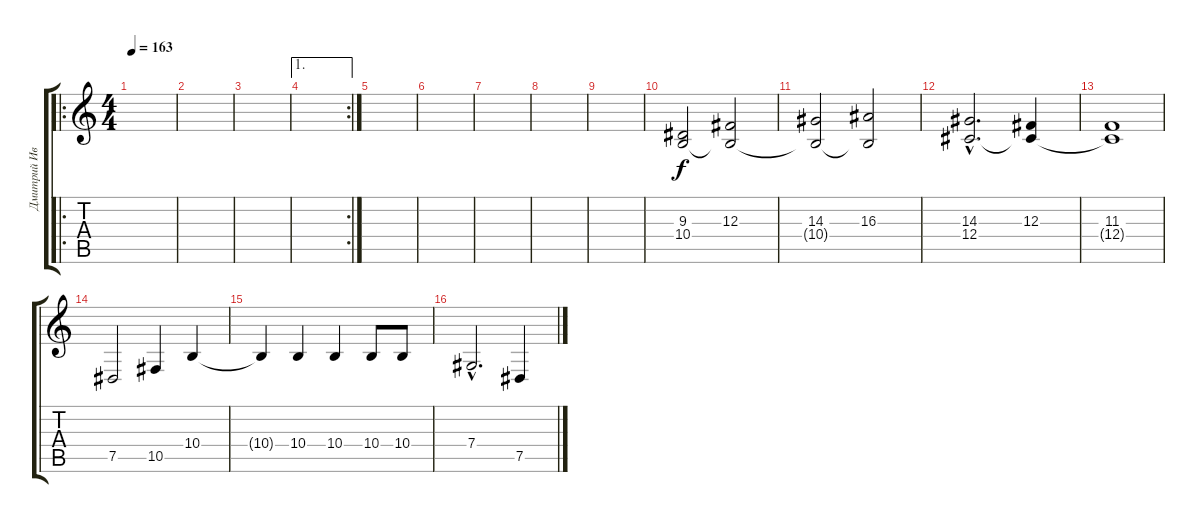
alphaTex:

\track ("Дмитрий Иванов" "Дмитрий Ив") {instrument englishhorn}
\staff {score tabs}
\tuning (Eb4 Bb3 Gb3 Db3 Ab2 Eb2) {hide}
\ro
\ts (4 4)
\tempo 163
\clef g2
\ks c
|
|
|
\ae 1
\rc 2
|
|
|
|
|
|
(9.3 10.4).2 (12.3 10.4{t}).2 |
(14.3 10.4{t}).2 (16.3 10.4{t}).2 |
(14.3{hac} 12.4{hac}).2{d} (12.3 12.4{t}).4 |
(11.3 12.4{t}).1 |
7.5.2 10.5.4 10.4.4 |
10.4{t}.4 10.4.4 10.4.4 10.4.8 10.4.8 |
7.4{hac}.2{d} 7.5.4
